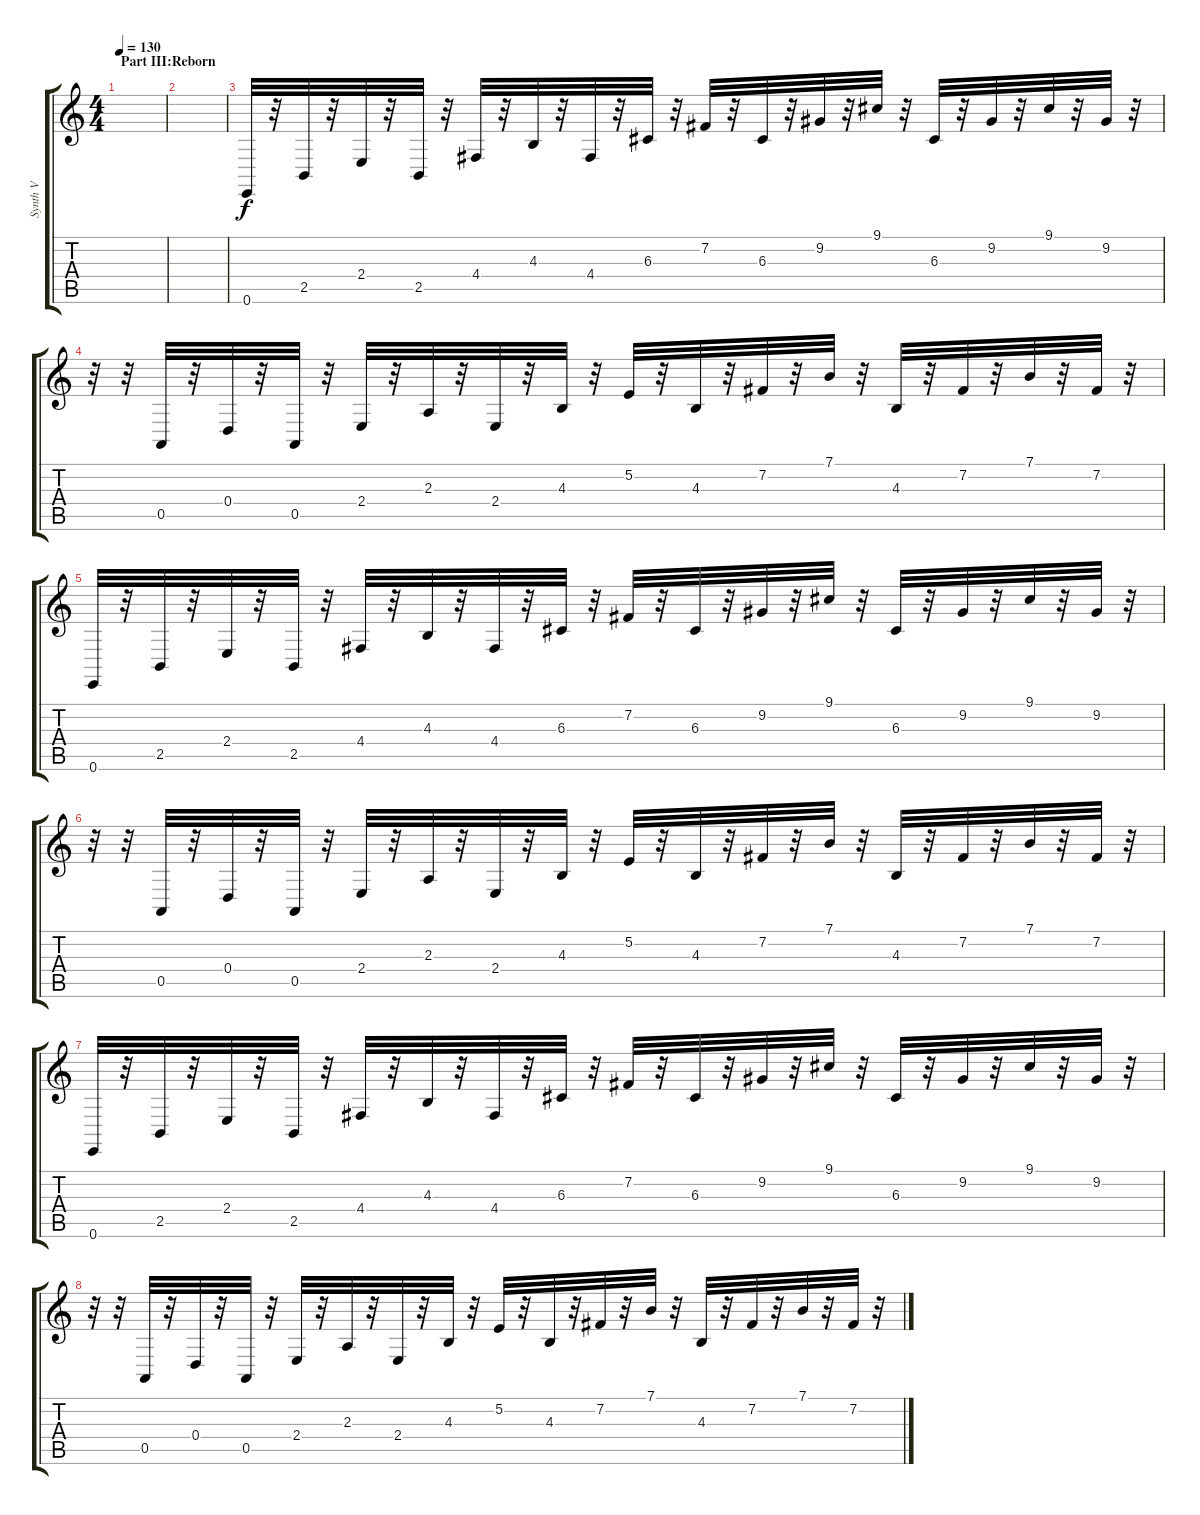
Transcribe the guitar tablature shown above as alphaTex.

\track ("Synth V" "Synth V") {instrument drawbarorgan}
\staff {score tabs}
\tuning (E4 B3 G3 D3 A2 E2) {hide}
\ts (4 4)
\section ("" "Part III:Reborn")
\tempo 130
\clef g2
\ks c
|
|
0.6.32 r.32 2.5.32 r.32 2.4.32 r.32 2.5.32 r.32 4.4.32 r.32 4.3.32 r.32 4.4.32 r.32 6.3.32 r.32 7.2.32 r.32 6.3.32 r.32 9.2.32 r.32 9.1.32 r.32 6.3.32 r.32 9.2.32 r.32 9.1.32 r.32 9.2.32 r.32 |
r.32 r.32 0.5.32 r.32 0.4.32 r.32 0.5.32 r.32 2.4.32 r.32 2.3.32 r.32 2.4.32 r.32 4.3.32 r.32 5.2.32 r.32 4.3.32 r.32 7.2.32 r.32 7.1.32 r.32 4.3.32 r.32 7.2.32 r.32 7.1.32 r.32 7.2.32 r.32 |
0.6.32 r.32 2.5.32 r.32 2.4.32 r.32 2.5.32 r.32 4.4.32 r.32 4.3.32 r.32 4.4.32 r.32 6.3.32 r.32 7.2.32 r.32 6.3.32 r.32 9.2.32 r.32 9.1.32 r.32 6.3.32 r.32 9.2.32 r.32 9.1.32 r.32 9.2.32 r.32 |
r.32 r.32 0.5.32 r.32 0.4.32 r.32 0.5.32 r.32 2.4.32 r.32 2.3.32 r.32 2.4.32 r.32 4.3.32 r.32 5.2.32 r.32 4.3.32 r.32 7.2.32 r.32 7.1.32 r.32 4.3.32 r.32 7.2.32 r.32 7.1.32 r.32 7.2.32 r.32 |
0.6.32 r.32 2.5.32 r.32 2.4.32 r.32 2.5.32 r.32 4.4.32 r.32 4.3.32 r.32 4.4.32 r.32 6.3.32 r.32 7.2.32 r.32 6.3.32 r.32 9.2.32 r.32 9.1.32 r.32 6.3.32 r.32 9.2.32 r.32 9.1.32 r.32 9.2.32 r.32 |
r.32 r.32 0.5.32 r.32 0.4.32 r.32 0.5.32 r.32 2.4.32 r.32 2.3.32 r.32 2.4.32 r.32 4.3.32 r.32 5.2.32 r.32 4.3.32 r.32 7.2.32 r.32 7.1.32 r.32 4.3.32 r.32 7.2.32 r.32 7.1.32 r.32 7.2.32 r.32
